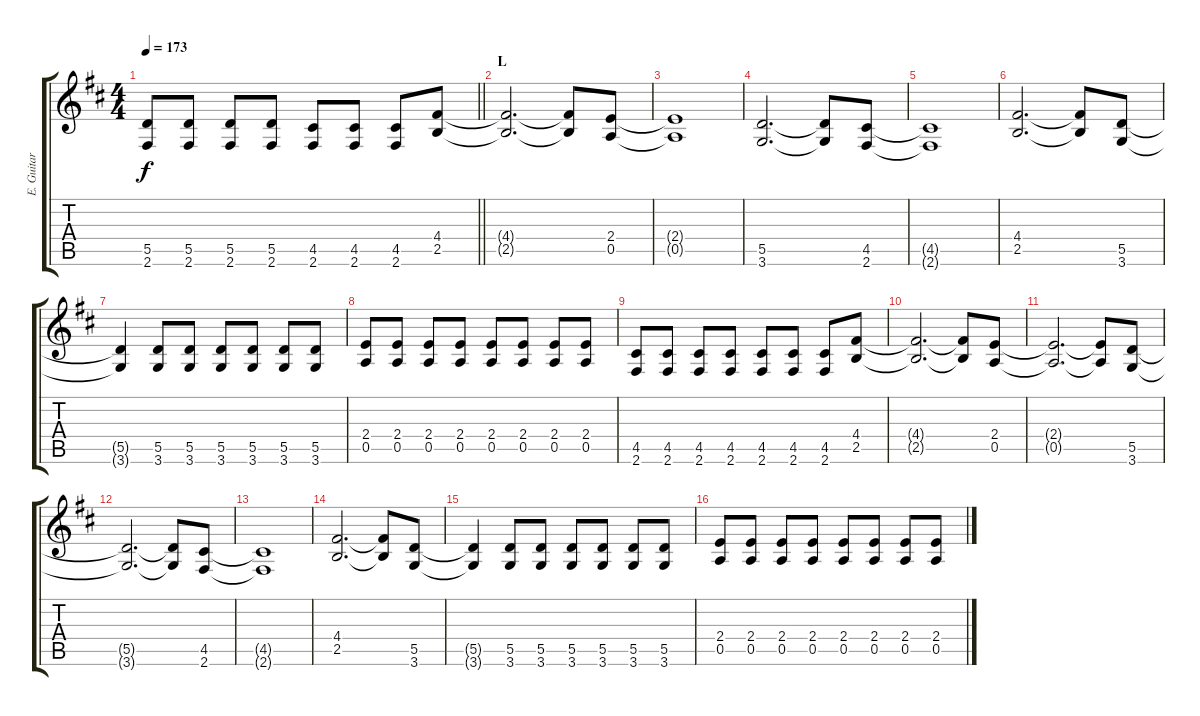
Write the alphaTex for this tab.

\track ("E. Guitar I" "E. Guitar ") {instrument overdrivenguitar}
\staff {score tabs}
\tuning (E4 B3 G3 D3 A2 E2) {hide}
\ts (4 4)
\tempo 173
\clef g2
\barLineRight lightlight
\ks d
(5.5 2.6).8{dy f} (5.5 2.6).8 (5.5 2.6).8 (5.5 2.6).8 (4.5 2.6).8 (4.5 2.6).8 (4.5 2.6).8 (4.4 2.5).8 |
\section ("" "L")
(4.4{t} 2.5{t}).2{d} (4.4{t} 2.5{t}).8 (2.4 0.5).8 |
(2.4{t} 0.5{t}).1 |
(5.5 3.6).2{d} (5.5{t} 3.6{t}).8 (4.5 2.6).8 |
(4.5{t} 2.6{t}).1 |
(4.4 2.5).2{d} (4.4{t} 2.5{t}).8 (5.5 3.6).8 |
(5.5{t} 3.6{t}).4 (5.5 3.6).8 (5.5 3.6).8 (5.5 3.6).8 (5.5 3.6).8 (5.5 3.6).8 (5.5 3.6).8 |
(2.4 0.5).8 (2.4 0.5).8 (2.4 0.5).8 (2.4 0.5).8 (2.4 0.5).8 (2.4 0.5).8 (2.4 0.5).8 (2.4 0.5).8 |
(4.5 2.6).8 (4.5 2.6).8 (4.5 2.6).8 (4.5 2.6).8 (4.5 2.6).8 (4.5 2.6).8 (4.5 2.6).8 (4.4 2.5).8 |
(4.4{t} 2.5{t}).2{d} (4.4{t} 2.5{t}).8 (2.4 0.5).8 |
(2.4{t} 0.5{t}).2{d} (2.4{t} 0.5{t}).8 (5.5 3.6).8 |
(5.5{t} 3.6{t}).2{d} (5.5{t} 3.6{t}).8 (4.5 2.6).8 |
(4.5{t} 2.6{t}).1 |
(4.4 2.5).2{d} (4.4{t} 2.5{t}).8 (5.5 3.6).8 |
(5.5{t} 3.6{t}).4 (5.5 3.6).8 (5.5 3.6).8 (5.5 3.6).8 (5.5 3.6).8 (5.5 3.6).8 (5.5 3.6).8 |
(2.4 0.5).8 (2.4 0.5).8 (2.4 0.5).8 (2.4 0.5).8 (2.4 0.5).8 (2.4 0.5).8 (2.4 0.5).8 (2.4 0.5).8
